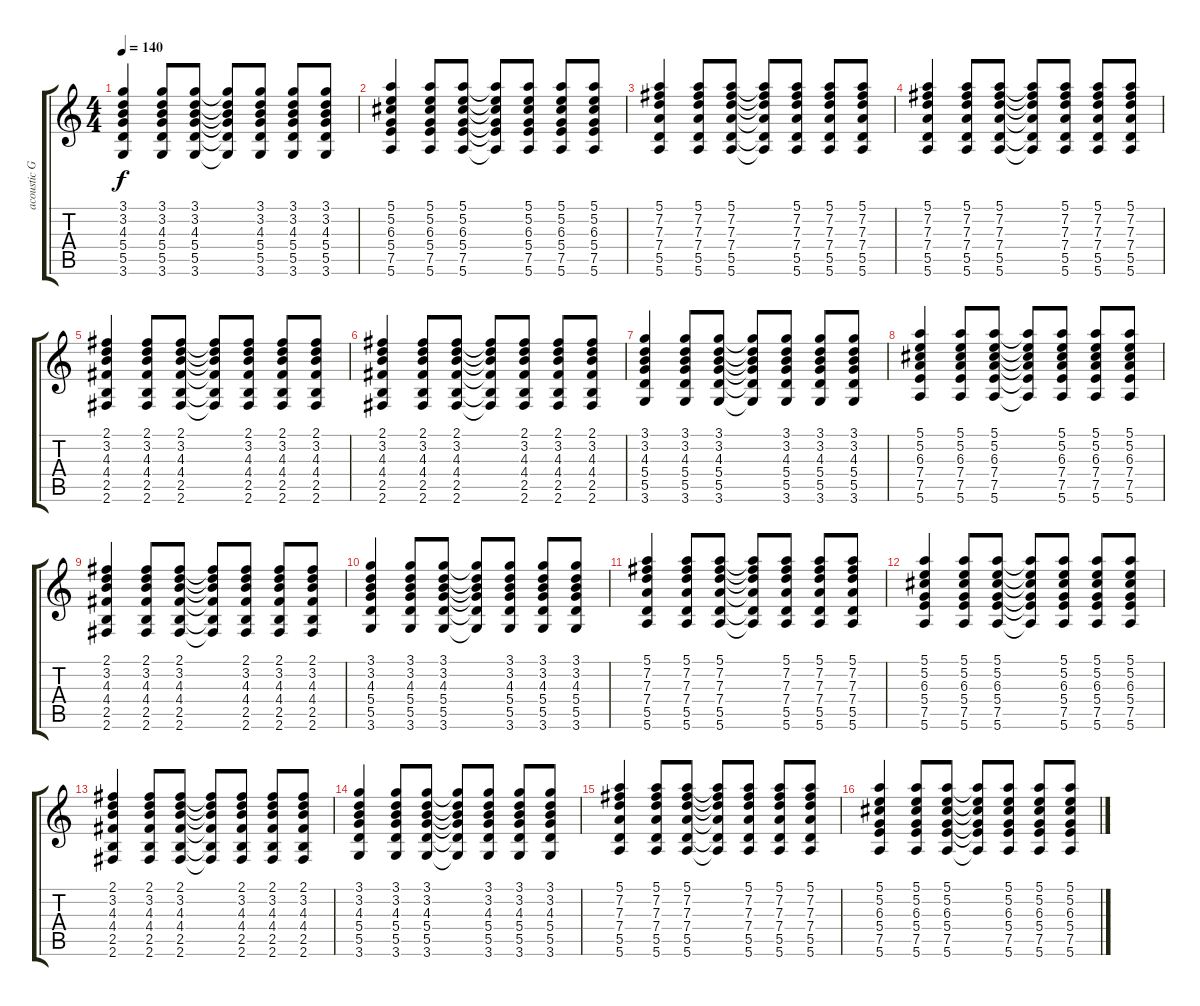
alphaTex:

\track ("acoustic GT" "acoustic G") {instrument acousticguitarsteel}
\staff {score tabs}
\tuning (E4 B3 G3 D3 A2 E2) {hide}
\ts (4 4)
\tempo 140
\clef g2
\ks c
(3.1 3.2 4.3 5.4 5.5 3.6).4{dy f} (3.1 3.2 4.3 5.4 5.5 3.6).8 (3.1 3.2 4.3 5.4 5.5 3.6).8 (3.1{t} 3.2{t} 4.3{t} 5.4{t} 5.5{t} 3.6{t}).8 (3.1 3.2 4.3 5.4 5.5 3.6).8 (3.1 3.2 4.3 5.4 5.5 3.6).8 (3.1 3.2 4.3 5.4 5.5 3.6).8 |
(5.1 5.2 6.3 5.4 7.5 5.6).4 (5.1 5.2 6.3 5.4 7.5 5.6).8 (5.1 5.2 6.3 5.4 7.5 5.6).8 (5.1{t} 5.2{t} 6.3{t} 5.4{t} 7.5{t} 5.6{t}).8 (5.1 5.2 6.3 5.4 7.5 5.6).8 (5.1 5.2 6.3 5.4 7.5 5.6).8 (5.1 5.2 6.3 5.4 7.5 5.6).8 |
(5.1 7.2 7.3 7.4 5.5 5.6).4 (5.1 7.2 7.3 7.4 5.5 5.6).8 (5.1 7.2 7.3 7.4 5.5 5.6).8 (5.1{t} 7.2{t} 7.3{t} 7.4{t} 5.5{t} 5.6{t}).8 (5.1 7.2 7.3 7.4 5.5 5.6).8 (5.1 7.2 7.3 7.4 5.5 5.6).8 (5.1 7.2 7.3 7.4 5.5 5.6).8 |
(5.1 7.2 7.3 7.4 5.5 5.6).4 (5.1 7.2 7.3 7.4 5.5 5.6).8 (5.1 7.2 7.3 7.4 5.5 5.6).8 (5.1{t} 7.2{t} 7.3{t} 7.4{t} 5.5{t} 5.6{t}).8 (5.1 7.2 7.3 7.4 5.5 5.6).8 (5.1 7.2 7.3 7.4 5.5 5.6).8 (5.1 7.2 7.3 7.4 5.5 5.6).8 |
(2.1 3.2 4.3 4.4 2.5 2.6).4 (2.1 3.2 4.3 4.4 2.5 2.6).8 (2.1 3.2 4.3 4.4 2.5 2.6).8 (2.1{t} 3.2{t} 4.3{t} 4.4{t} 2.5{t} 2.6{t}).8 (2.1 3.2 4.3 4.4 2.5 2.6).8 (2.1 3.2 4.3 4.4 2.5 2.6).8 (2.1 3.2 4.3 4.4 2.5 2.6).8 |
(2.1 3.2 4.3 4.4 2.5 2.6).4 (2.1 3.2 4.3 4.4 2.5 2.6).8 (2.1 3.2 4.3 4.4 2.5 2.6).8 (2.1{t} 3.2{t} 4.3{t} 4.4{t} 2.5{t} 2.6{t}).8 (2.1 3.2 4.3 4.4 2.5 2.6).8 (2.1 3.2 4.3 4.4 2.5 2.6).8 (2.1 3.2 4.3 4.4 2.5 2.6).8 |
(3.1 3.2 4.3 5.4 5.5 3.6).4 (3.1 3.2 4.3 5.4 5.5 3.6).8 (3.1 3.2 4.3 5.4 5.5 3.6).8 (3.1{t} 3.2{t} 4.3{t} 5.4{t} 5.5{t} 3.6{t}).8 (3.1 3.2 4.3 5.4 5.5 3.6).8 (3.1 3.2 4.3 5.4 5.5 3.6).8 (3.1 3.2 4.3 5.4 5.5 3.6).8 |
(5.1 5.2 6.3 7.4 7.5 5.6).4 (5.1 5.2 6.3 7.4 7.5 5.6).8 (5.1 5.2 6.3 7.4 7.5 5.6).8 (5.1{t} 5.2{t} 6.3{t} 7.4{t} 7.5{t} 5.6{t}).8 (5.1 5.2 6.3 7.4 7.5 5.6).8 (5.1 5.2 6.3 7.4 7.5 5.6).8 (5.1 5.2 6.3 7.4 7.5 5.6).8 |
(2.1 3.2 4.3 4.4 2.5 2.6).4 (2.1 3.2 4.3 4.4 2.5 2.6).8 (2.1 3.2 4.3 4.4 2.5 2.6).8 (2.1{t} 3.2{t} 4.3{t} 4.4{t} 2.5{t} 2.6{t}).8 (2.1 3.2 4.3 4.4 2.5 2.6).8 (2.1 3.2 4.3 4.4 2.5 2.6).8 (2.1 3.2 4.3 4.4 2.5 2.6).8 |
(3.1 3.2 4.3 5.4 5.5 3.6).4 (3.1 3.2 4.3 5.4 5.5 3.6).8 (3.1 3.2 4.3 5.4 5.5 3.6).8 (3.1{t} 3.2{t} 4.3{t} 5.4{t} 5.5{t} 3.6{t}).8 (3.1 3.2 4.3 5.4 5.5 3.6).8 (3.1 3.2 4.3 5.4 5.5 3.6).8 (3.1 3.2 4.3 5.4 5.5 3.6).8 |
(5.1 7.2 7.3 7.4 5.5 5.6).4 (5.1 7.2 7.3 7.4 5.5 5.6).8 (5.1 7.2 7.3 7.4 5.5 5.6).8 (5.1{t} 7.2{t} 7.3{t} 7.4{t} 5.5{t} 5.6{t}).8 (5.1 7.2 7.3 7.4 5.5 5.6).8 (5.1 7.2 7.3 7.4 5.5 5.6).8 (5.1 7.2 7.3 7.4 5.5 5.6).8 |
(5.1 5.2 6.3 5.4 7.5 5.6).4 (5.1 5.2 6.3 5.4 7.5 5.6).8 (5.1 5.2 6.3 5.4 7.5 5.6).8 (5.1{t} 5.2{t} 6.3{t} 5.4{t} 7.5{t} 5.6{t}).8 (5.1 5.2 6.3 5.4 7.5 5.6).8 (5.1 5.2 6.3 5.4 7.5 5.6).8 (5.1 5.2 6.3 5.4 7.5 5.6).8 |
(2.1 3.2 4.3 4.4 2.5 2.6).4 (2.1 3.2 4.3 4.4 2.5 2.6).8 (2.1 3.2 4.3 4.4 2.5 2.6).8 (2.1{t} 3.2{t} 4.3{t} 4.4{t} 2.5{t} 2.6{t}).8 (2.1 3.2 4.3 4.4 2.5 2.6).8 (2.1 3.2 4.3 4.4 2.5 2.6).8 (2.1 3.2 4.3 4.4 2.5 2.6).8 |
(3.1 3.2 4.3 5.4 5.5 3.6).4 (3.1 3.2 4.3 5.4 5.5 3.6).8 (3.1 3.2 4.3 5.4 5.5 3.6).8 (3.1{t} 3.2{t} 4.3{t} 5.4{t} 5.5{t} 3.6{t}).8 (3.1 3.2 4.3 5.4 5.5 3.6).8 (3.1 3.2 4.3 5.4 5.5 3.6).8 (3.1 3.2 4.3 5.4 5.5 3.6).8 |
(5.1 7.2 7.3 7.4 5.5 5.6).4 (5.1 7.2 7.3 7.4 5.5 5.6).8 (5.1 7.2 7.3 7.4 5.5 5.6).8 (5.1{t} 7.2{t} 7.3{t} 7.4{t} 5.5{t} 5.6{t}).8 (5.1 7.2 7.3 7.4 5.5 5.6).8 (5.1 7.2 7.3 7.4 5.5 5.6).8 (5.1 7.2 7.3 7.4 5.5 5.6).8 |
(5.1 5.2 6.3 5.4 7.5 5.6).4 (5.1 5.2 6.3 5.4 7.5 5.6).8 (5.1 5.2 6.3 5.4 7.5 5.6).8 (5.1{t} 5.2{t} 6.3{t} 5.4{t} 7.5{t} 5.6{t}).8 (5.1 5.2 6.3 5.4 7.5 5.6).8 (5.1 5.2 6.3 5.4 7.5 5.6).8 (5.1 5.2 6.3 5.4 7.5 5.6).8
